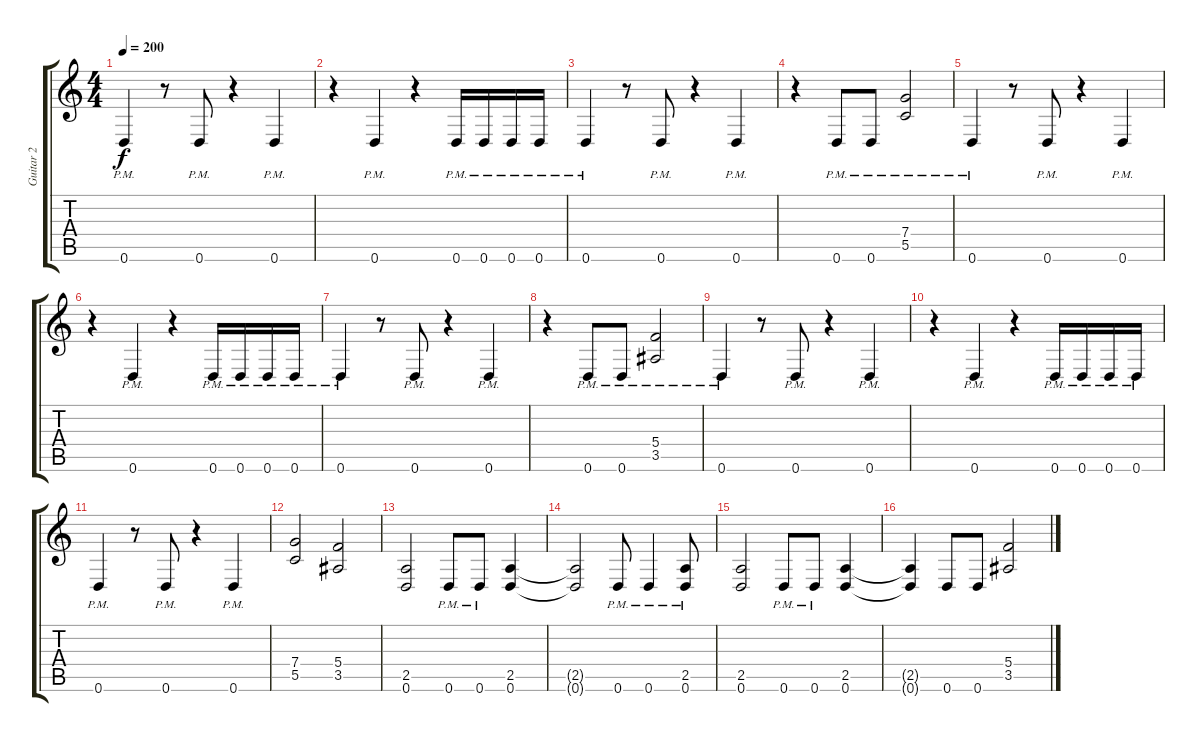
\track ("Guitar 2" "Guitar 2") {instrument distortionguitar}
\staff {score tabs}
\tuning (D4 A3 F3 C3 G2 D2) {hide}
\ts (4 4)
\tempo 200
\clef g2
\ks c
0.6{pm}.4{dy f} r.8 0.6{pm}.8 r.4 0.6{pm}.4 |
r.4 0.6{pm}.4 r.4 0.6{pm}.16 0.6{pm}.16 0.6{pm}.16 0.6{pm}.16 |
0.6{pm}.4 r.8 0.6{pm}.8 r.4 0.6{pm}.4 |
r.4 0.6{pm}.8 0.6{pm}.8 (7.4{pm} 5.5{pm}).2 |
0.6{pm}.4 r.8 0.6{pm}.8 r.4 0.6{pm}.4 |
r.4 0.6{pm}.4 r.4 0.6{pm}.16 0.6{pm}.16 0.6{pm}.16 0.6{pm}.16 |
0.6{pm}.4 r.8 0.6{pm}.8 r.4 0.6{pm}.4 |
r.4 0.6{pm}.8 0.6{pm}.8 (5.4{pm} 3.5{pm}).2 |
0.6{pm}.4 r.8 0.6{pm}.8 r.4 0.6{pm}.4 |
r.4 0.6{pm}.4 r.4 0.6{pm}.16 0.6{pm}.16 0.6{pm}.16 0.6{pm}.16 |
0.6{pm}.4 r.8 0.6{pm}.8 r.4 0.6{pm}.4 |
(7.4 5.5).2 (5.4 3.5).2 |
(2.5 0.6).2 0.6{pm}.8 0.6{pm}.8 (2.5 0.6).4 |
(2.5{t} 0.6{t}).2 0.6{pm}.8 0.6{pm}.4 (2.5{pm} 0.6{pm}).8 |
(2.5 0.6).2 0.6{pm}.8 0.6{pm}.8 (2.5 0.6).4 |
(2.5{t} 0.6{t}).4 0.6.8 0.6.8 (5.4 3.5).2
